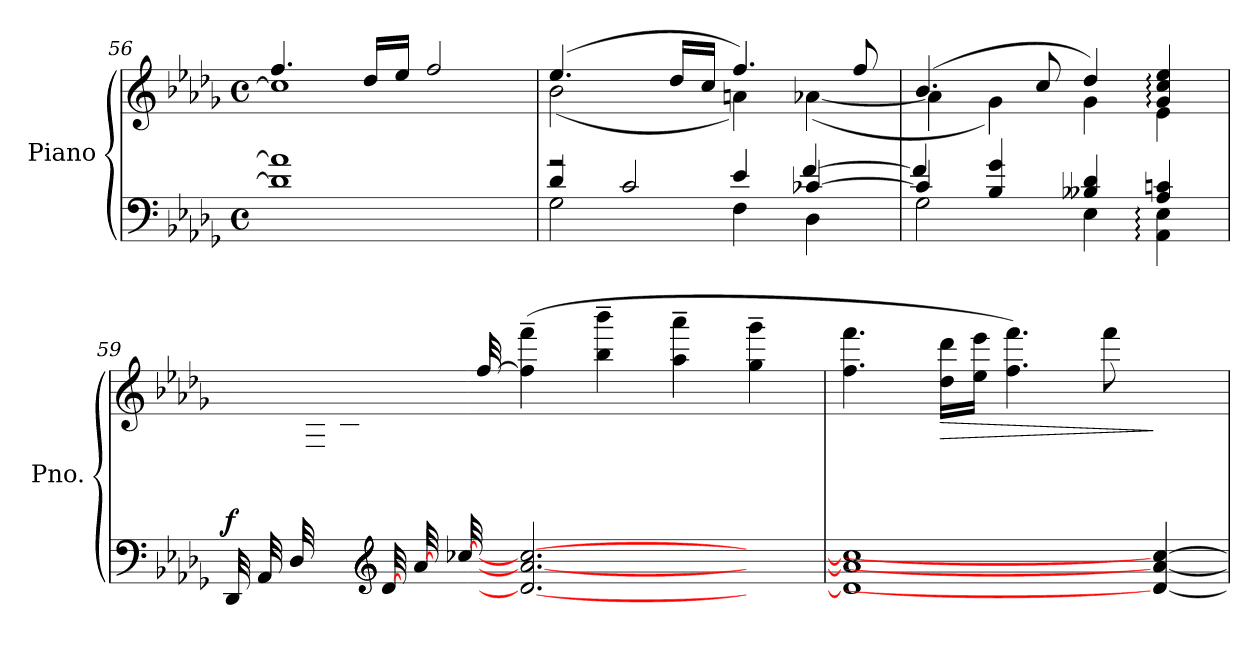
**kern	**kern	**dynam
*part1	*part1	*part1
*staff2	*staff1	*staff1/2
*I"Piano	*	*
*I'Pno.	*	*
!!LO:LB:g=z
*clefF4	*clefG2	*
*k[b-e-a-d-g-]	*k[b-e-a-d-g-]	*
*M4/4	*M4/4	*
*met(c)	*met(c)	*
=56	=56	=56
*	*^	*
1d-] 1a-]	4.ff/	1cc-]	.
.	16dd-/LL	.	.
.	16ee-/JJ	.	.
.	2ff/	.	.
!!LO:LB:g=z	!!
=57	=57	=57	=57
*^	*	*	*
*	*^	*	*	*
4d-/	2G-\	2rg	(>4.ee-/	(<2b-\	.
2c/	.	.	.	.	.
.	.	.	16dd-/LL	.	.
.	.	.	16cc/JJ	.	.
.	4F\	4e-/	4.ff/)	4an\)	.
[4c-X/	4D-\	[4f/	.	(<[4a-X\	.
.	.	.	8ff/	.	.
=58	=58	=58	=58	=58	=58
4c-/]	2G-\	4f/]	(>4.b-/	4a-\]	.
4B-/ 4g-/	.	2.ryy	.	4g-\)	.
.	.	.	8cc/	.	.
4B--X/ 4d-/	4E-\	.	4dd-/)	4g-\	.
4A-/ 4cn/	4AA-\: 4E-\:	.	4g-/: 4cc/: 4ee-/:	4e-\	.
*v	*v	*v	*	*	*
=59	=59	=59	=59
*Xtuplet	*Xtuplet	*	*
*^	*	*	*
!	!	!	!	!LO:DY:b
(>40DD-/LLL	10.ryy	5ryy	20.ryy	f
40AA-/	.	.	.	.
40D-/	.	.	.	.
20.ryy	.	.	40F\	.
.	.	.	40c-X\	.
.	.	.	40f\	.
*clefG2	*	*	*	*
[40d-/	40d-\LLLyy	.	20.ryy	.
[40a-/	40a-\yy	.	.	.
[40cc-X/	40cc-\JJJyy	40ryy	.	.
40ryy	40ryy	[40ff/	40ff\JJJ)	.
2.d-_ 2.a-_ 2.cc-_	4ryy	(>4ff\]~ 4fff\~	1ryy	.
.	2.ryy	4bb-\~ 4bbb-\~	.	.
.	.	4aa-\~ 4aaa-\~	.	.
4ryy	.	4gg-\~ 4ggg-\~	.	.
*v	*v	*	*	*
*	*v	*v	*
!!LO:LB:g=z
=60	=60	=60
1d-] 1a-] 1cc-]	4.ff\ 4.fff\	.
!	!	!LO:HP:b
.	16dd-\ 16ddd-\LL	>
.	16ee-\ 16eee-\JJ	.
.	4.ff\ 4.fff\)	.
.	8fff\	.
4d-_ 4a-_ 4cc-_	4ryy	]
=	=	=
*-	*-	*-
